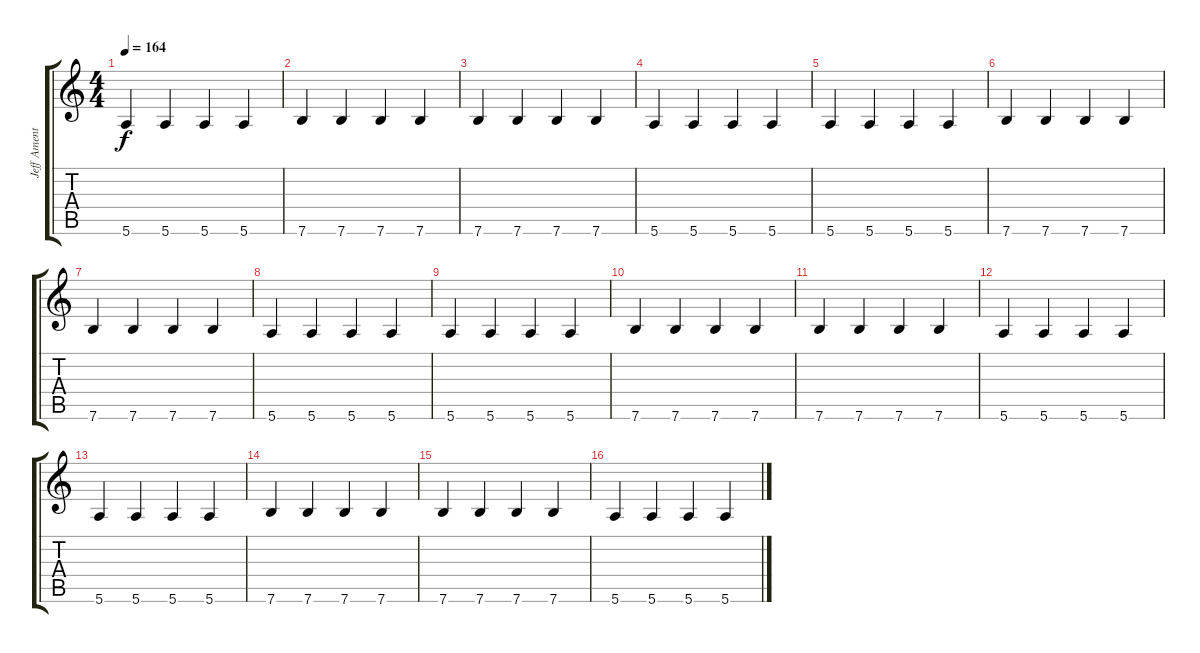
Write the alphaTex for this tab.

\track ("Jeff Ament" "Jeff Ament") {instrument electricbassfinger}
\staff {score tabs}
\tuning (E4 B3 G3 D3 A2 E2) {hide}
\ts (4 4)
\tempo 164
\clef g2
\ks c
5.6.4{dy f} 5.6.4 5.6.4 5.6.4 |
7.6.4 7.6.4 7.6.4 7.6.4 |
7.6.4 7.6.4 7.6.4 7.6.4 |
5.6.4 5.6.4 5.6.4 5.6.4 |
5.6.4 5.6.4 5.6.4 5.6.4 |
7.6.4 7.6.4 7.6.4 7.6.4 |
7.6.4 7.6.4 7.6.4 7.6.4 |
5.6.4 5.6.4 5.6.4 5.6.4 |
5.6.4 5.6.4 5.6.4 5.6.4 |
\section ("" "")
7.6.4 7.6.4 7.6.4 7.6.4 |
7.6.4 7.6.4 7.6.4 7.6.4 |
5.6.4 5.6.4 5.6.4 5.6.4 |
5.6.4 5.6.4 5.6.4 5.6.4 |
7.6.4 7.6.4 7.6.4 7.6.4 |
7.6.4 7.6.4 7.6.4 7.6.4 |
5.6.4 5.6.4 5.6.4 5.6.4
